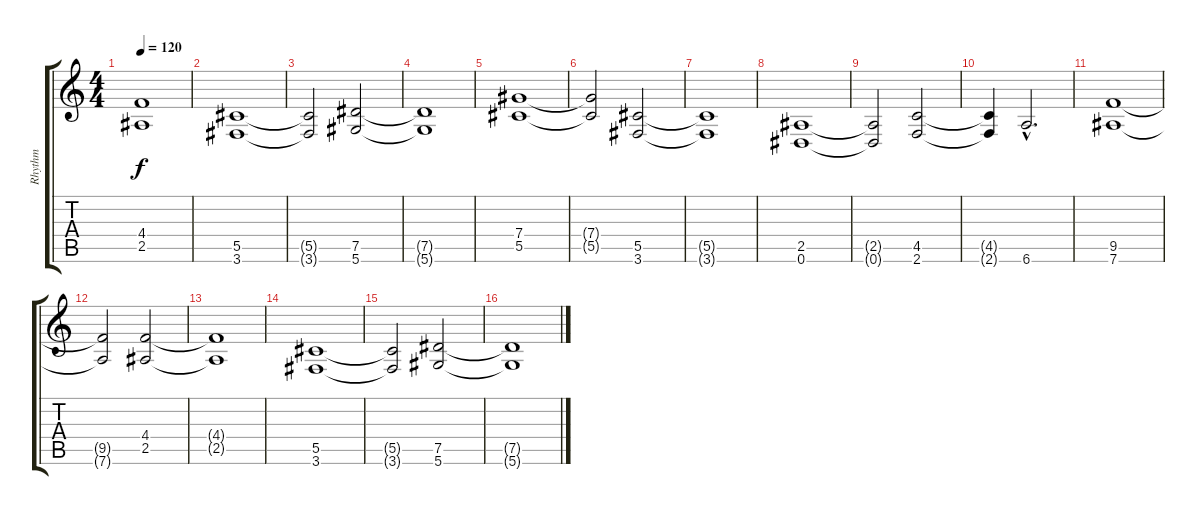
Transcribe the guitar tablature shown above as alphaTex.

\track ("Rhythm" "Rhythm") {instrument distortionguitar}
\staff {score tabs}
\tuning (Eb4 Bb3 Gb3 Db3 Ab2 Eb2) {hide}
\ts (4 4)
\tempo 120
\clef g2
\ks c
(4.4{t} 2.5{t}).1{dy f} |
(5.5 3.6).1 |
(5.5{t} 3.6{t}).2 (7.5 5.6).2 |
(7.5{t} 5.6{t}).1 |
(7.4 5.5).1 |
(7.4{t} 5.5{t}).2 (5.5 3.6).2 |
(5.5{t} 3.6{t}).1 |
(2.5 0.6).1 |
(2.5{t} 0.6{t}).2 (4.5 2.6).2 |
(4.5{t} 2.6{t}).4 6.6{hac}.2{d} |
(9.5 7.6).1 |
(9.5{t} 7.6{t}).2 (4.4 2.5).2 |
(4.4{t} 2.5{t}).1 |
(5.5 3.6).1 |
(5.5{t} 3.6{t}).2 (7.5 5.6).2 |
(7.5{t} 5.6{t}).1
